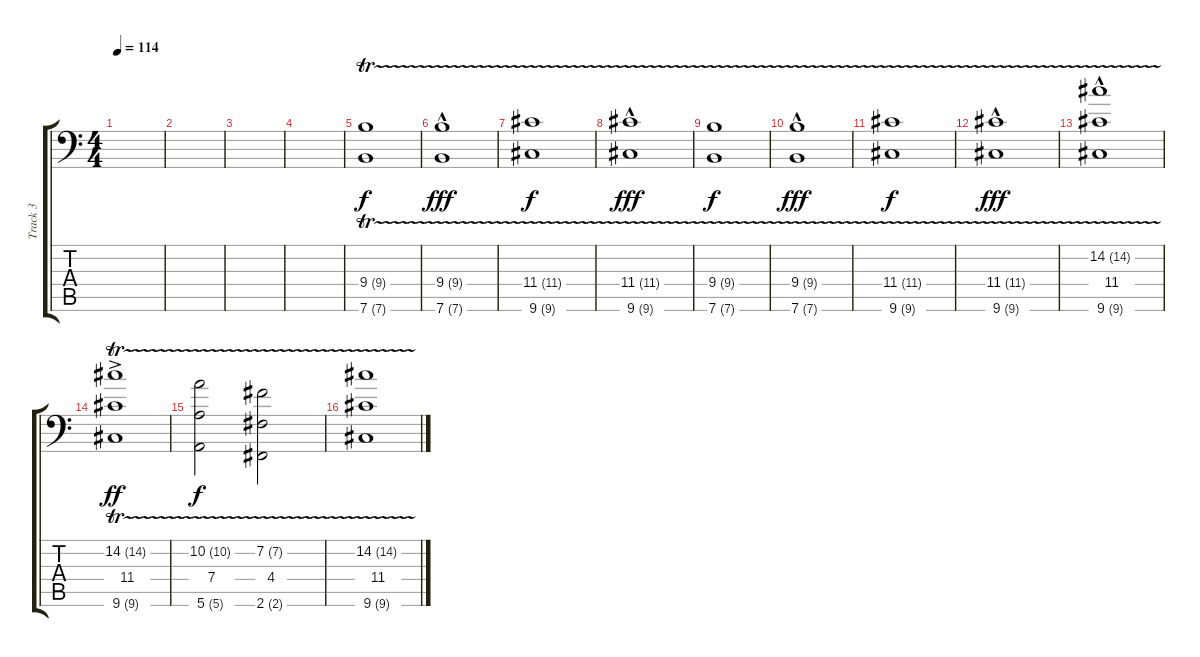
\track ("Track 3" "Track 3") {instrument synthbass1}
\staff {score tabs}
\tuning (E3 B2 G2 D2 A1 E1) {hide}
\ts (4 4)
\tempo 114
\clef f4
\ks c
|
|
|
|
(9.4{tr (9 16)} 7.6{tr (7 16)}).1{dy f} |
(9.4{tr (9 16) hac} 7.6{tr (7 16)}).1{dy fff} |
(11.4{tr (11 16)} 9.6{tr (9 16)}).1{dy f} |
(11.4{tr (11 16) hac} 9.6{tr (9 16) hac}).1{dy fff} |
(9.4{tr (9 16)} 7.6{tr (7 16)}).1{dy f} |
(9.4{tr (9 16) hac} 7.6{tr (7 16)}).1{dy fff} |
(11.4{tr (11 16)} 9.6{tr (9 16)}).1{dy f} |
(11.4{tr (11 16) hac} 9.6{tr (9 16) hac}).1{dy fff} |
(14.2{tr (14 16) hac} 11.4{hac} 9.6{tr (9 16) hac}).1 |
(14.2{tr (14 16)} 11.4{ac} 9.6{tr (9 16)}).1{dy ff} |
(10.2{tr (10 16)} 7.4 5.6{tr (5 16)}).2{dy f} (7.2{tr (7 16)} 4.4 2.6{tr (2 16)}).2 |
(14.2{tr (14 16)} 11.4 9.6{tr (9 16)}).1
